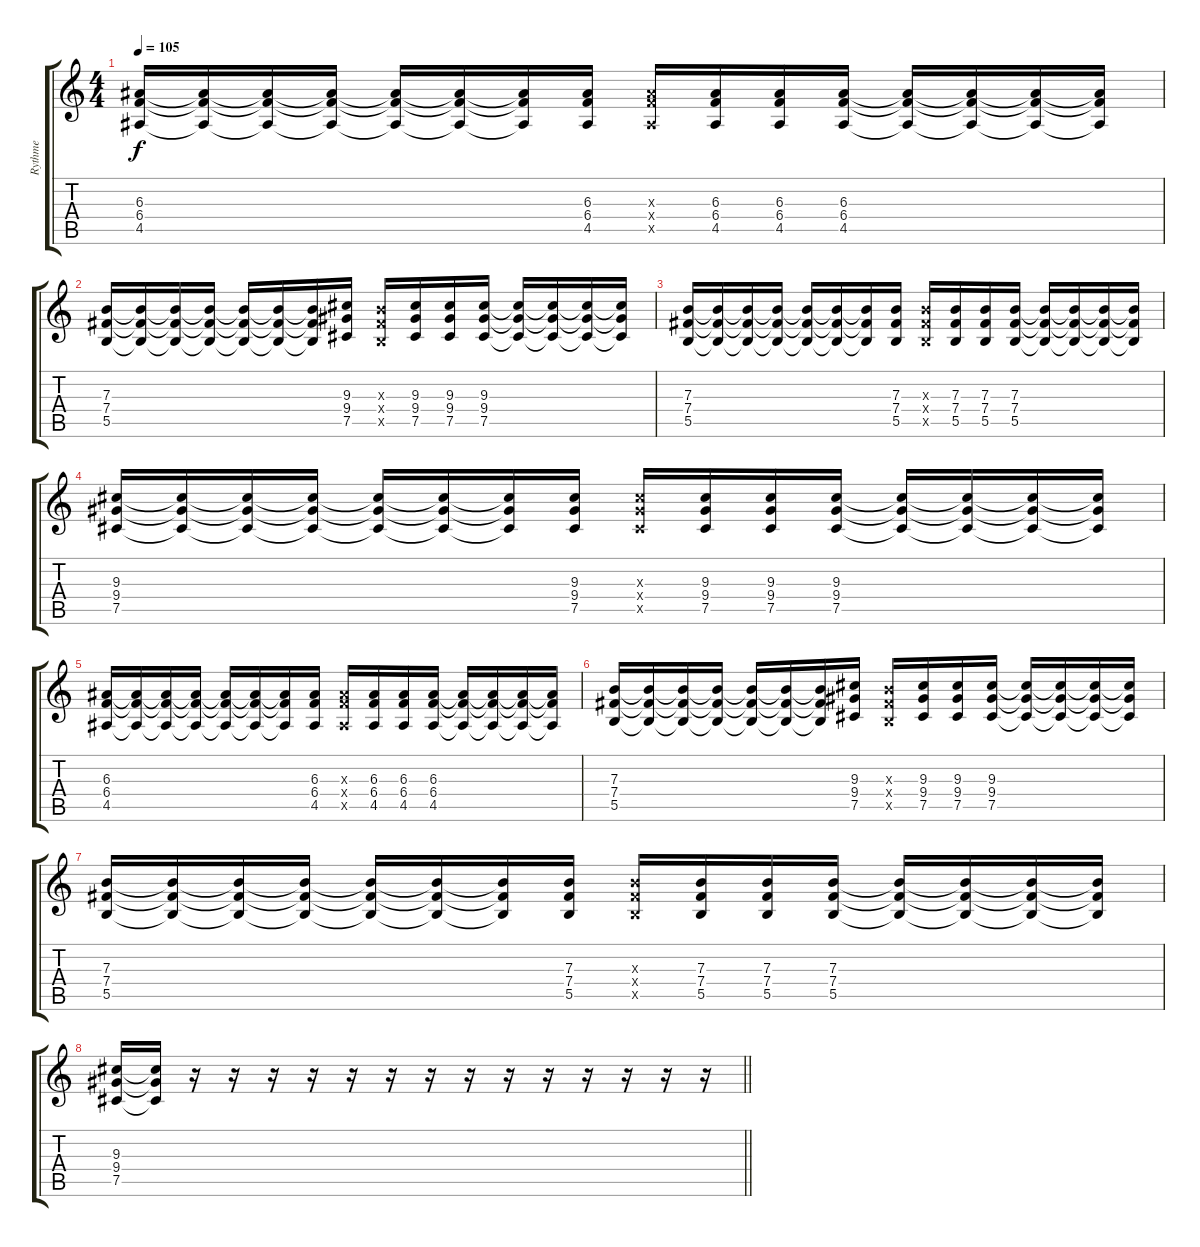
\track ("Rythme" "Rythme") {instrument distortionguitar}
\staff {score tabs}
\tuning (Db4 Ab3 E3 B2 Gb2 Db2) {hide}
\ts (4 4)
\tempo 105
\clef g2
\ks c
(6.3 6.4 4.5).16{dy f} (6.3{t} 6.4{t} 4.5{t}).16 (6.3{t} 6.4{t} 4.5{t}).16 (6.3{t} 6.4{t} 4.5{t}).16 (6.3{t} 6.4{t} 4.5{t}).16 (6.3{t} 6.4{t} 4.5{t}).16 (6.3{t} 6.4{t} 4.5{t}).16 (6.3 6.4 4.5).16 (6.3{x} 6.4{x} 4.5{x}).16 (6.3 6.4 4.5).16 (6.3 6.4 4.5).16 (6.3 6.4 4.5).16 (6.3{t} 6.4{t} 4.5{t}).16 (6.3{t} 6.4{t} 4.5{t}).16 (6.3{t} 6.4{t} 4.5{t}).16 (6.3{t} 6.4{t} 4.5{t}).16 |
(7.3 7.4 5.5).16 (7.3{t} 7.4{t} 5.5{t}).16 (7.3{t} 7.4{t} 5.5{t}).16 (7.3{t} 7.4{t} 5.5{t}).16 (7.3{t} 7.4{t} 5.5{t}).16 (7.3{t} 7.4{t} 5.5{t}).16 (7.3{t} 7.4{t} 5.5{t}).16 (9.3 9.4 7.5).16 (7.3{x} 7.4{x} 5.5{x}).16 (9.3 9.4 7.5).16 (9.3 9.4 7.5).16 (9.3 9.4 7.5).16 (9.3{t} 9.4{t} 7.5{t}).16 (9.3{t} 9.4{t} 7.5{t}).16 (9.3{t} 9.4{t} 7.5{t}).16 (9.3{t} 9.4{t} 7.5{t}).16 |
(7.3 7.4 5.5).16 (7.3{t} 7.4{t} 5.5{t}).16 (7.3{t} 7.4{t} 5.5{t}).16 (7.3{t} 7.4{t} 5.5{t}).16 (7.3{t} 7.4{t} 5.5{t}).16 (7.3{t} 7.4{t} 5.5{t}).16 (7.3{t} 7.4{t} 5.5{t}).16 (7.3 7.4 5.5).16 (7.3{x} 7.4{x} 5.5{x}).16 (7.3 7.4 5.5).16 (7.3 7.4 5.5).16 (7.3 7.4 5.5).16 (7.3{t} 7.4{t} 5.5{t}).16 (7.3{t} 7.4{t} 5.5{t}).16 (7.3{t} 7.4{t} 5.5{t}).16 (7.3{t} 7.4{t} 5.5{t}).16 |
(9.3 9.4 7.5).16 (9.3{t} 9.4{t} 7.5{t}).16 (9.3{t} 9.4{t} 7.5{t}).16 (9.3{t} 9.4{t} 7.5{t}).16 (9.3{t} 9.4{t} 7.5{t}).16 (9.3{t} 9.4{t} 7.5{t}).16 (9.3{t} 9.4{t} 7.5{t}).16 (9.3 9.4 7.5).16 (9.3{x} 9.4{x} 7.5{x}).16 (9.3 9.4 7.5).16 (9.3 9.4 7.5).16 (9.3 9.4 7.5).16 (9.3{t} 9.4{t} 7.5{t}).16 (9.3{t} 9.4{t} 7.5{t}).16 (9.3{t} 9.4{t} 7.5{t}).16 (9.3{t} 9.4{t} 7.5{t}).16 |
(6.3 6.4 4.5).16 (6.3{t} 6.4{t} 4.5{t}).16 (6.3{t} 6.4{t} 4.5{t}).16 (6.3{t} 6.4{t} 4.5{t}).16 (6.3{t} 6.4{t} 4.5{t}).16 (6.3{t} 6.4{t} 4.5{t}).16 (6.3{t} 6.4{t} 4.5{t}).16 (6.3 6.4 4.5).16 (6.3{x} 6.4{x} 4.5{x}).16 (6.3 6.4 4.5).16 (6.3 6.4 4.5).16 (6.3 6.4 4.5).16 (6.3{t} 6.4{t} 4.5{t}).16 (6.3{t} 6.4{t} 4.5{t}).16 (6.3{t} 6.4{t} 4.5{t}).16 (6.3{t} 6.4{t} 4.5{t}).16 |
(7.3 7.4 5.5).16 (7.3{t} 7.4{t} 5.5{t}).16 (7.3{t} 7.4{t} 5.5{t}).16 (7.3{t} 7.4{t} 5.5{t}).16 (7.3{t} 7.4{t} 5.5{t}).16 (7.3{t} 7.4{t} 5.5{t}).16 (7.3{t} 7.4{t} 5.5{t}).16 (9.3 9.4 7.5).16 (7.3{x} 7.4{x} 5.5{x}).16 (9.3 9.4 7.5).16 (9.3 9.4 7.5).16 (9.3 9.4 7.5).16 (9.3{t} 9.4{t} 7.5{t}).16 (9.3{t} 9.4{t} 7.5{t}).16 (9.3{t} 9.4{t} 7.5{t}).16 (9.3{t} 9.4{t} 7.5{t}).16 |
(7.3 7.4 5.5).16 (7.3{t} 7.4{t} 5.5{t}).16 (7.3{t} 7.4{t} 5.5{t}).16 (7.3{t} 7.4{t} 5.5{t}).16 (7.3{t} 7.4{t} 5.5{t}).16 (7.3{t} 7.4{t} 5.5{t}).16 (7.3{t} 7.4{t} 5.5{t}).16 (7.3 7.4 5.5).16 (7.3{x} 7.4{x} 5.5{x}).16 (7.3 7.4 5.5).16 (7.3 7.4 5.5).16 (7.3 7.4 5.5).16 (7.3{t} 7.4{t} 5.5{t}).16 (7.3{t} 7.4{t} 5.5{t}).16 (7.3{t} 7.4{t} 5.5{t}).16 (7.3{t} 7.4{t} 5.5{t}).16 |
\barLineRight lightlight
(9.3 9.4 7.5).16 (9.3{t} 9.4{t} 7.5{t}).16 r.16 r.16 r.16 r.16 r.16 r.16 r.16 r.16 r.16 r.16 r.16 r.16 r.16 r.16
